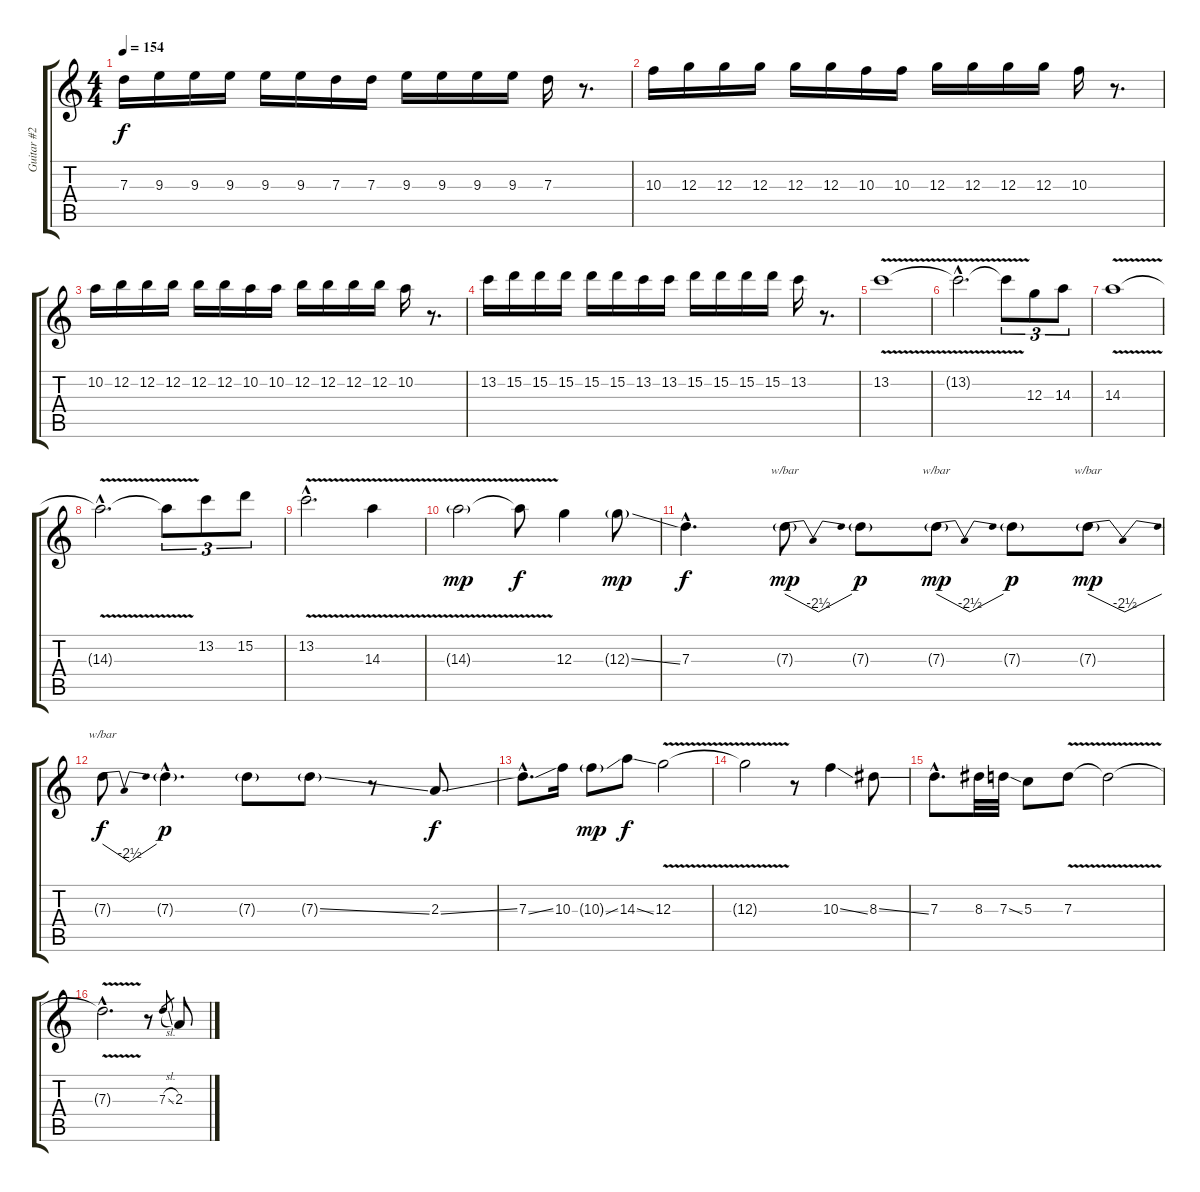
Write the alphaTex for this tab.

\track ("Guitar #2" "Guitar #2") {instrument distortionguitar}
\staff {score tabs}
\tuning (E4 B3 G3 D3 A2 E2) {hide}
\ts (4 4)
\tempo 154
\clef g2
\ks c
7.3.16{dy f} 9.3.16 9.3.16 9.3.16 9.3.16 9.3.16 7.3.16 7.3.16 9.3.16 9.3.16 9.3.16 9.3.16 7.3.16 r.8{d} |
10.3.16 12.3.16 12.3.16 12.3.16 12.3.16 12.3.16 10.3.16 10.3.16 12.3.16 12.3.16 12.3.16 12.3.16 10.3.16 r.8{d} |
10.2.16 12.2.16 12.2.16 12.2.16 12.2.16 12.2.16 10.2.16 10.2.16 12.2.16 12.2.16 12.2.16 12.2.16 10.2.16 r.8{d} |
13.2.16 15.2.16 15.2.16 15.2.16 15.2.16 15.2.16 13.2.16 13.2.16 15.2.16 15.2.16 15.2.16 15.2.16 13.2.16 r.8{d} |
13.2{v}.1 |
13.2{v hac t}.2{d} 13.2{t}.8{tu (3 2)} 12.3.8{tu (3 2)} 14.3.8{tu (3 2)} |
14.3{v}.1 |
14.3{v hac t}.2{d} 14.3{t}.8{tu (3 2)} 13.2.8{tu (3 2)} 15.2.8{tu (3 2)} |
13.2{v hac}.2{d} 14.3{v}.4 |
14.3{v g}.2{dy mp} 14.3{v t}.8{dy f} 12.3.4 12.3{ss g}.8{dy mp} |
7.3{hac}.4{d dy f} 7.3{g}.8{tbe (dip default 0 0 30 -10 60 0) dy mp} 7.3{g}.8{dy p} 7.3{g}.8{tbe (dip default 0 0 30 -10 60 0) dy mp} 7.3{g}.8{dy p} 7.3{g}.8{tbe (dip default 0 0 30 -10 60 0) dy mp} |
7.3{t}.8{tbe (dip default 0 0 30 -10 60 0) dy f} 7.3{g hac}.4{d dy p} 7.3{g}.8 7.3{ss g}.8 r.8 2.3{ss}.8{dy f} |
7.3{ss hac}.8{d} 10.3.16 10.3{ss g}.8{dy mp} 14.3{ss}.8{dy f} 12.3{v}.2 |
12.3{v t}.2 r.8 10.3{ss}.4 8.3{ss}.8 |
7.3{hac}.8{d} 8.3.32 7.3{ss}.32 5.3.8 7.3{v}.8 7.3{v t}.2 |
7.3{v hac t}.2{d} r.8 7.3{sl}.8{gr} 2.3{ss}.8
